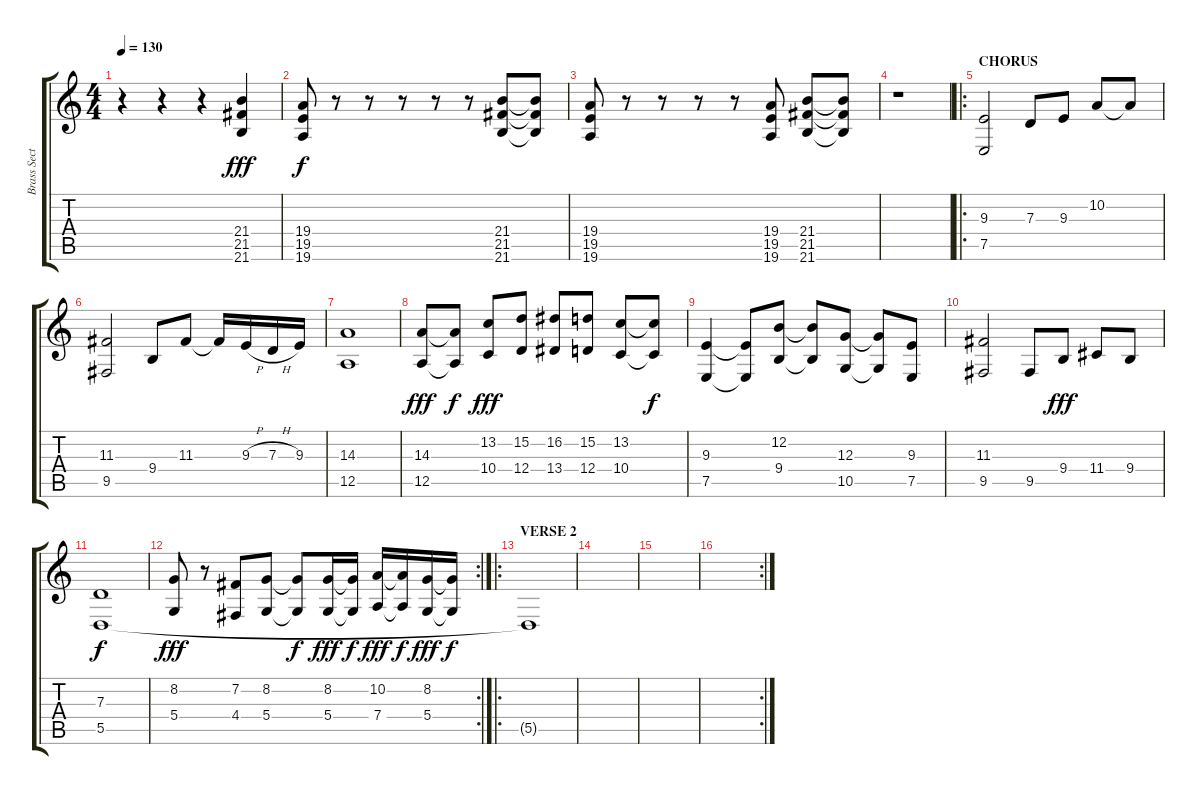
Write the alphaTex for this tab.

\track ("Brass Section" "Brass Sect") {instrument brasssection}
\staff {score tabs}
\tuning (E4 B3 G3 D3 A2 D2) {hide}
\ts (4 4)
\tempo 130
\clef g2
\ks c
r.4{dy f} r.4 r.4 (21.4 21.5 21.6).4{dy fff volume 16 balance 8 instrument brasssection} |
(19.4 19.5 19.6).8{dy f} r.8 r.8 r.8 r.8 r.8 (21.4 21.5 21.6).8 (21.4{t} 21.5{t} 21.6{t}).8 |
(19.4 19.5 19.6).8 r.8 r.8 r.8 r.8 (19.4 19.5 19.6).8 (21.4 21.5 21.6).8 (21.4{t} 21.5{t} 21.6{t}).8 |
r.1 |
\ro
\section ("" "CHORUS")
(9.3 7.5).2 7.3.8 9.3.8 10.2.8 10.2{t}.8 |
(11.3 9.5).2 9.4.8 11.3.8 11.3{t}.16 9.3{h}.16 7.3{h}.16 9.3.16 |
(14.3 12.5).1 |
(14.3 12.5).8{dy fff} (14.3{t} 12.5{t}).8{dy f} (13.2 10.4).8{dy fff} (15.2 12.4).8 (16.2 13.4).8 (15.2 12.4).8 (13.2 10.4).8 (13.2{t} 10.4{t}).8{dy f} |
(9.3 7.5).4 (9.3{t} 7.5{t}).8 (12.2 9.4).8 (12.2{t} 9.4{t}).8 (12.3 10.5).8 (12.3{t} 10.5{t}).8 (9.3 7.5).8 |
(11.3 9.5).2 9.5.8 9.4.8{dy fff} 11.4.8 9.4.8 |
(7.3 5.5).1{dy f} |
\rc 2
(8.2 5.4).8{dy fff} r.8 (7.2 4.4).8 (8.2 5.4).8 (8.2{t} 5.4{t}).8{dy f} (8.2 5.4).16{dy fff} (8.2{t} 5.4{t}).16{dy f} (10.2 7.4).16{dy fff} (10.2{t} 7.4{t}).16{dy f} (8.2 5.4).16{dy fff} (8.2{t} 5.4{t}).16{dy f} |
\ro
\section ("" "VERSE 2")
5.5{t}.1{volume 0} |
|
|
\rc 2
